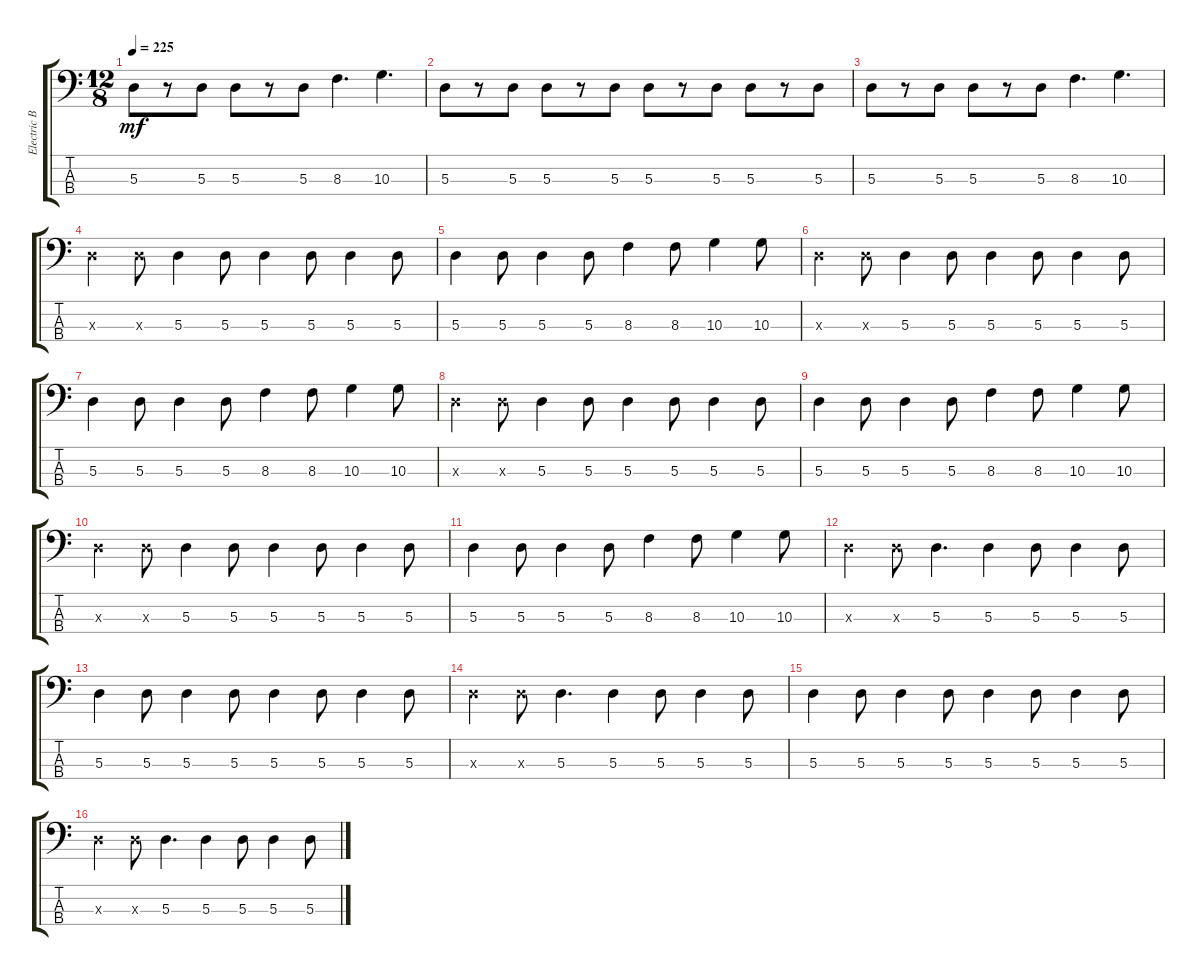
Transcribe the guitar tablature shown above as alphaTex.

\track ("Electric Bass" "Electric B") {instrument electricbassfinger}
\staff {score tabs}
\tuning (G2 D2 A1 E1) {hide}
\ts (12 8)
\tempo 225
\clef f4
\ks c
5.3.8{dy mf} r.8 5.3.8 5.3.8 r.8 5.3.8 8.3.4{d} 10.3.4{d} |
5.3.8 r.8 5.3.8 5.3.8 r.8 5.3.8 5.3.8 r.8 5.3.8 5.3.8 r.8 5.3.8 |
5.3.8 r.8 5.3.8 5.3.8 r.8 5.3.8 8.3.4{d} 10.3.4{d} |
5.3{x}.4 5.3{x}.8 5.3.4 5.3.8 5.3.4 5.3.8 5.3.4 5.3.8 |
5.3.4 5.3.8 5.3.4 5.3.8 8.3.4 8.3.8 10.3.4 10.3.8 |
5.3{x}.4 5.3{x}.8 5.3.4 5.3.8 5.3.4 5.3.8 5.3.4 5.3.8 |
5.3.4 5.3.8 5.3.4 5.3.8 8.3.4 8.3.8 10.3.4 10.3.8 |
5.3{x}.4 5.3{x}.8 5.3.4 5.3.8 5.3.4 5.3.8 5.3.4 5.3.8 |
5.3.4 5.3.8 5.3.4 5.3.8 8.3.4 8.3.8 10.3.4 10.3.8 |
5.3{x}.4 5.3{x}.8 5.3.4 5.3.8 5.3.4 5.3.8 5.3.4 5.3.8 |
5.3.4 5.3.8 5.3.4 5.3.8 8.3.4 8.3.8 10.3.4 10.3.8 |
5.3{x}.4 5.3{x}.8 5.3.4{d} 5.3.4 5.3.8 5.3.4 5.3.8 |
5.3.4 5.3.8 5.3.4 5.3.8 5.3.4 5.3.8 5.3.4 5.3.8 |
5.3{x}.4 5.3{x}.8 5.3.4{d} 5.3.4 5.3.8 5.3.4 5.3.8 |
5.3.4 5.3.8 5.3.4 5.3.8 5.3.4 5.3.8 5.3.4 5.3.8 |
5.3{x}.4 5.3{x}.8 5.3.4{d} 5.3.4 5.3.8 5.3.4 5.3.8
